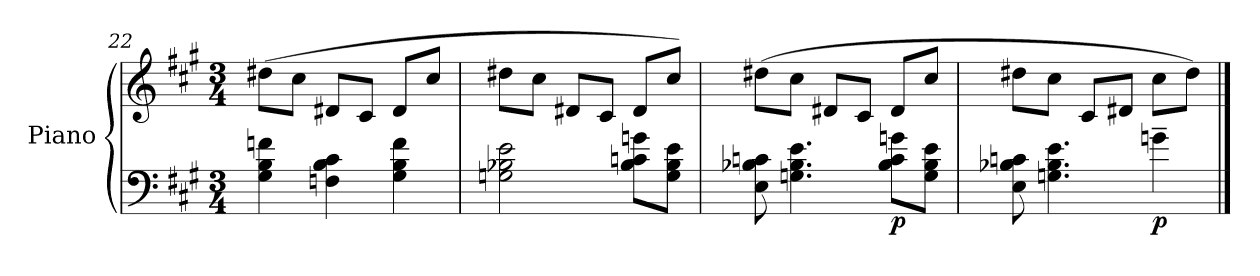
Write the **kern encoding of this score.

**kern	**kern	**dynam
*part1	*part1	*part1
*staff2	*staff1	*staff1/2
*I"Piano	*	*
*I'Pno.	*	*
*clefF4	*clefG2	*
*k[f#c#g#]	*k[f#c#g#]	*
*M3/4	*M3/4	*
=22	=22	=22
4G#\ 4B\ 4fn\	(>8dd#X\L	.
.	8cc#\J	.
4Fn\ 4B\ 4c#\	8d#X/L	.
.	8c#/J	.
4G#\ 4B\ 4f\	8d#/L	.
.	8cc#/J	.
=23	=23	=23
2Gn\ 2B-X\ 2e\	8dd#X\L	.
.	8cc#\J	.
.	8d#X/L	.
.	8c#/J	.
8B-\ 8cn\ 8gn\L	8d#/L	.
8G\ 8B-\ 8e\J	8cc#/J)	.
=24	=24	=24
8E\ 8B-X\ 8cn\	(>8dd#X\L	.
4.Gn\ 4.B-\ 4.e\	8cc#\J	.
.	8d#X/L	.
.	8c#/J	.
!	!	!LO:DY:b=2
8B-\ 8c\ 8gn\L	8d#/L	p
8G\ 8B-\ 8e\J	8cc#/J	.
=25	=25	=25
8E\ 8B-X\ 8cn\	8dd#X\L	.
4.Gn\ 4.B-\ 4.e\	8cc#\J	.
.	8c#/L	.
.	8d#X/J	.
!	!	!LO:DY:b=2
4gn~\	8cc#\L	p
.	8dd#\J)	.
==	==	==
*-	*-	*-
